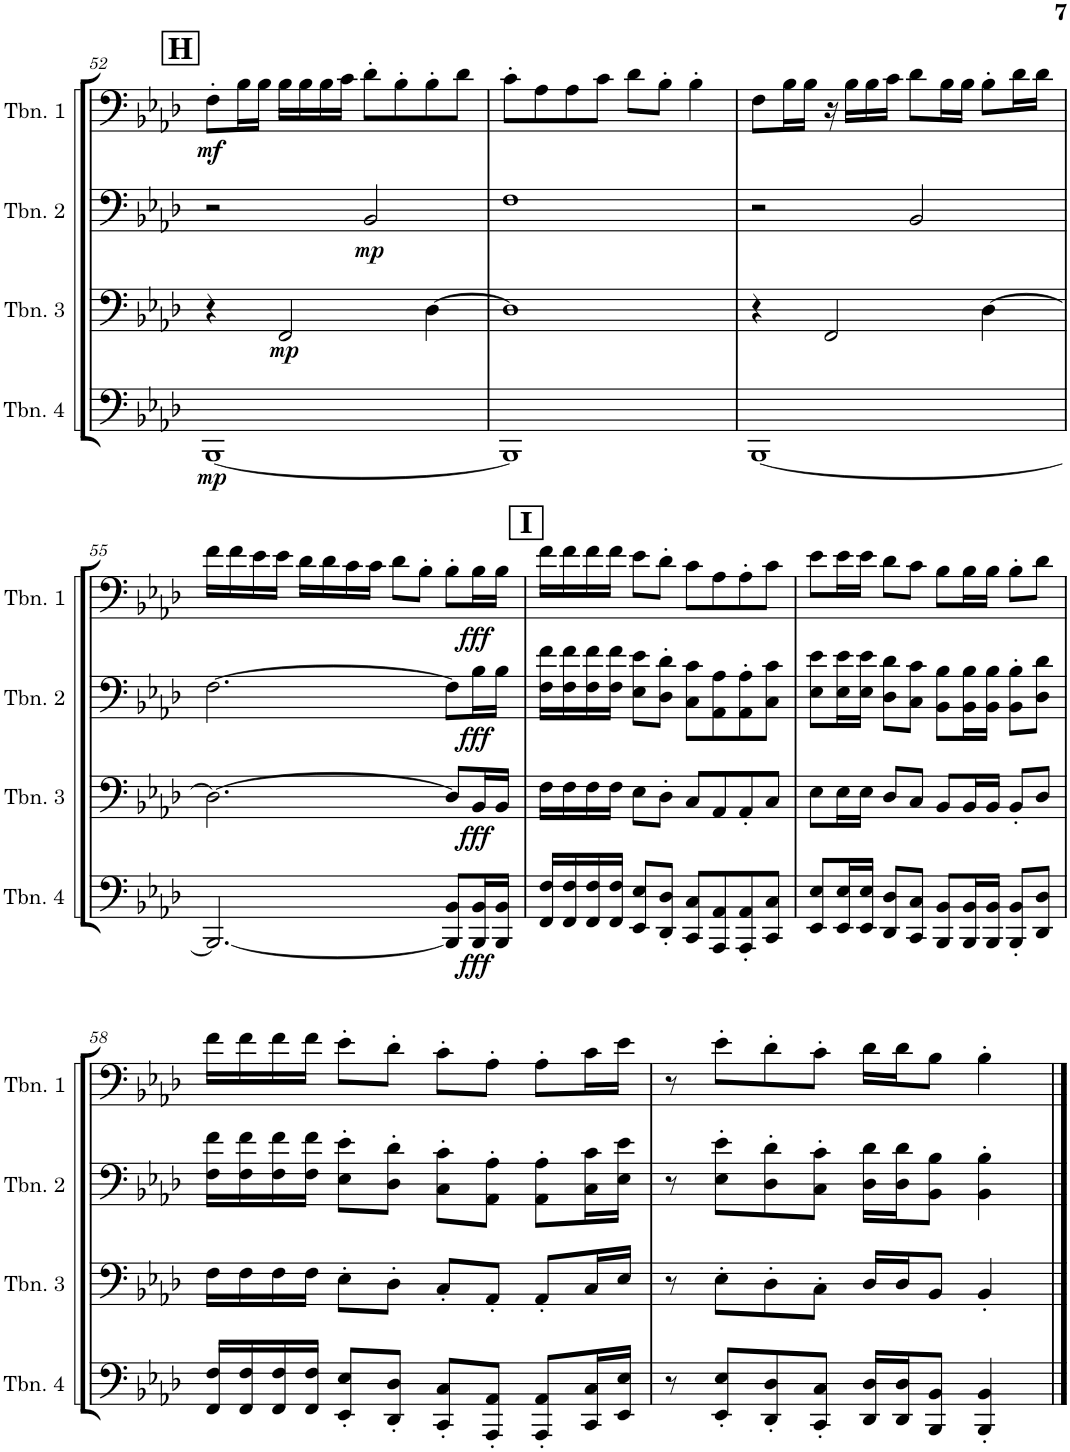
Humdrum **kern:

**kern	**dynam	**kern	**dynam	**kern	**dynam	**kern	**dynam
*part4	*part4	*part3	*part3	*part2	*part2	*part1	*part1
*staff4	*staff4	*staff3	*staff3	*staff2	*staff2	*staff1	*staff1
*I"Trombone 4	*	*I"Trombone 3	*	*I"Trombone 2	*	*I"Trombone 1	*
*I'Tbn. 4	*	*I'Tbn. 3	*	*I'Tbn. 2	*	*I'Tbn. 1	*
!!LO:PB:g=z
*clefF4	*	*clefF4	*	*clefF4	*	*clefF4	*
*k[b-e-a-d-]	*	*k[b-e-a-d-]	*	*k[b-e-a-d-]	*	*k[b-e-a-d-]	*
*M4/4	*	*M4/4	*	*M4/4	*	*M4/4	*
!!LO:REH:place=s1:a:B:cj:fs=14:t=H
=52	=52	=52	=52	=52	=52	=52	=52
!	!LO:DY:b	!	!	!	!	!	!LO:DY:b
[1BBB-	mp	4r	.	2r	.	8F'\L	mf
.	.	.	.	.	.	16B-\L	.
.	.	.	.	.	.	16B-\JJ	.
!	!	!	!LO:DY:b	!	!	!	!
.	.	2FF/	mp	.	.	16B-\LL	.
.	.	.	.	.	.	16B-\	.
.	.	.	.	.	.	16B-\	.
.	.	.	.	.	.	16c\JJ	.
!	!	!	!	!	!LO:DY:b	!	!
.	.	.	.	2BB-/	mp	8d-'\L	.
.	.	.	.	.	.	8B-'\	.
.	.	[4D-\	.	.	.	8B-'\	.
.	.	.	.	.	.	8d-\J	.
=53	=53	=53	=53	=53	=53	=53	=53
1BBB-]	.	1D-]	.	1F	.	8c'\L	.
.	.	.	.	.	.	8A-\	.
.	.	.	.	.	.	8A-\	.
.	.	.	.	.	.	8c\J	.
.	.	.	.	.	.	8d-\L	.
.	.	.	.	.	.	8B-'\J	.
.	.	.	.	.	.	4B-'\	.
=54	=54	=54	=54	=54	=54	=54	=54
[1BBB-	.	4r	.	2r	.	8F\L	.
.	.	.	.	.	.	16B-\L	.
.	.	.	.	.	.	16B-\JJ	.
.	.	2FF/	.	.	.	16r	.
.	.	.	.	.	.	16B-\LL	.
.	.	.	.	.	.	16B-\	.
.	.	.	.	.	.	16c\JJ	.
.	.	.	.	2BB-/	.	8d-\L	.
.	.	.	.	.	.	16B-\L	.
.	.	.	.	.	.	16B-\JJ	.
.	.	[4D-\	.	.	.	8B-'\L	.
.	.	.	.	.	.	16d-\L	.
.	.	.	.	.	.	16d-\JJ	.
!!LO:LB:g=z
=55	=55	=55	=55	=55	=55	=55	=55
2.BBB-/_	.	2.D-\_	.	[2.F\	.	16f\LL	.
.	.	.	.	.	.	16f\	.
.	.	.	.	.	.	16e-\	.
.	.	.	.	.	.	16e-\JJ	.
.	.	.	.	.	.	16d-\LL	.
.	.	.	.	.	.	16d-\	.
.	.	.	.	.	.	16c\	.
.	.	.	.	.	.	16c\JJ	.
.	.	.	.	.	.	8d-\L	.
.	.	.	.	.	.	8B-'\J	.
8BBB-/] 8BB-/L	.	8D-/L]	.	8F\L]	.	8B-'\L	.
!	!LO:DY:b	!	!LO:DY:b	!	!LO:DY:b	!	!LO:DY:b
16BBB-/ 16BB-/L	fff	16BB-/L	fff	16B-\L	fff	16B-\L	fff
16BBB-/ 16BB-/JJ	.	16BB-/JJ	.	16B-\JJ	.	16B-\JJ	.
!!LO:REH:place=s1:a:B:cj:fs=14:t=I
=56	=56	=56	=56	=56	=56	=56	=56
16FF/ 16F/LL	.	16F\LL	.	16F\ 16f\LL	.	16f\LL	.
16FF/ 16F/	.	16F\	.	16F\ 16f\	.	16f\	.
16FF/ 16F/	.	16F\	.	16F\ 16f\	.	16f\	.
16FF/ 16F/JJ	.	16F\JJ	.	16F\ 16f\JJ	.	16f\JJ	.
8EE-/ 8E-/L	.	8E-\L	.	8E-\ 8e-\L	.	8e-\L	.
8DD-/' 8D-/'J	.	8D-'\J	.	8D-\' 8d-\'J	.	8d-'\J	.
8CC/ 8C/L	.	8C/L	.	8C\ 8c\L	.	8c\L	.
8AAA-/ 8AA-/	.	8AA-/	.	8AA-\ 8A-\	.	8A-\	.
8AAA-/' 8AA-/'	.	8AA-'/	.	8AA-\' 8A-\'	.	8A-'\	.
8CC/ 8C/J	.	8C/J	.	8C\ 8c\J	.	8c\J	.
=57	=57	=57	=57	=57	=57	=57	=57
8EE-/ 8E-/L	.	8E-\L	.	8E-\ 8e-\L	.	8e-\L	.
16EE-/ 16E-/L	.	16E-\L	.	16E-\ 16e-\L	.	16e-\L	.
16EE-/ 16E-/JJ	.	16E-\JJ	.	16E-\ 16e-\JJ	.	16e-\JJ	.
8DD-/ 8D-/L	.	8D-/L	.	8D-\ 8d-\L	.	8d-\L	.
8CC/ 8C/J	.	8C/J	.	8C\ 8c\J	.	8c\J	.
8BBB-/ 8BB-/L	.	8BB-/L	.	8BB-\ 8B-\L	.	8B-\L	.
16BBB-/ 16BB-/L	.	16BB-/L	.	16BB-\ 16B-\L	.	16B-\L	.
16BBB-/ 16BB-/JJ	.	16BB-/JJ	.	16BB-\ 16B-\JJ	.	16B-\JJ	.
8BBB-/' 8BB-/'L	.	8BB-'/L	.	8BB-\' 8B-\'L	.	8B-'\L	.
8DD-/ 8D-/J	.	8D-/J	.	8D-\ 8d-\J	.	8d-\J	.
!!LO:LB:g=z
=58	=58	=58	=58	=58	=58	=58	=58
16FF/ 16F/LL	.	16F\LL	.	16F\ 16f\LL	.	16f\LL	.
16FF/ 16F/	.	16F\	.	16F\ 16f\	.	16f\	.
16FF/ 16F/	.	16F\	.	16F\ 16f\	.	16f\	.
16FF/ 16F/JJ	.	16F\JJ	.	16F\ 16f\JJ	.	16f\JJ	.
8EE-/' 8E-/'L	.	8E-'\L	.	8E-\' 8e-\'L	.	8e-'\L	.
8DD-/' 8D-/'J	.	8D-'\J	.	8D-\' 8d-\'J	.	8d-'\J	.
8CC/' 8C/'L	.	8C'/L	.	8C\' 8c\'L	.	8c'\L	.
8AAA-/' 8AA-/'J	.	8AA-'/J	.	8AA-\' 8A-\'J	.	8A-'\J	.
8AAA-/' 8AA-/'L	.	8AA-'/L	.	8AA-\' 8A-\'L	.	8A-'\L	.
16CC/ 16C/L	.	16C/L	.	16C\ 16c\L	.	16c\L	.
16EE-/ 16E-/JJ	.	16E-/JJ	.	16E-\ 16e-\JJ	.	16e-\JJ	.
=59	=59	=59	=59	=59	=59	=59	=59
8r	.	8r	.	8r	.	8r	.
8EE-/' 8E-/'L	.	8E-'\L	.	8E-\' 8e-\'L	.	8e-'\L	.
8DD-/' 8D-/'	.	8D-'\	.	8D-\' 8d-\'	.	8d-'\	.
8CC/' 8C/'J	.	8C'\J	.	8C\' 8c\'J	.	8c'\J	.
16DD-/ 16D-/LL	.	16D-/LL	.	16D-\ 16d-\LL	.	16d-\LL	.
16DD-/ 16D-/J	.	16D-/J	.	16D-\ 16d-\J	.	16d-\J	.
8BBB-/ 8BB-/J	.	8BB-/J	.	8BB-\ 8B-\J	.	8B-\J	.
4BBB-/' 4BB-/'	.	4BB-'/	.	4BB-\' 4B-\'	.	4B-'\	.
==	==	==	==	==	==	==	==
*-	*-	*-	*-	*-	*-	*-	*-
